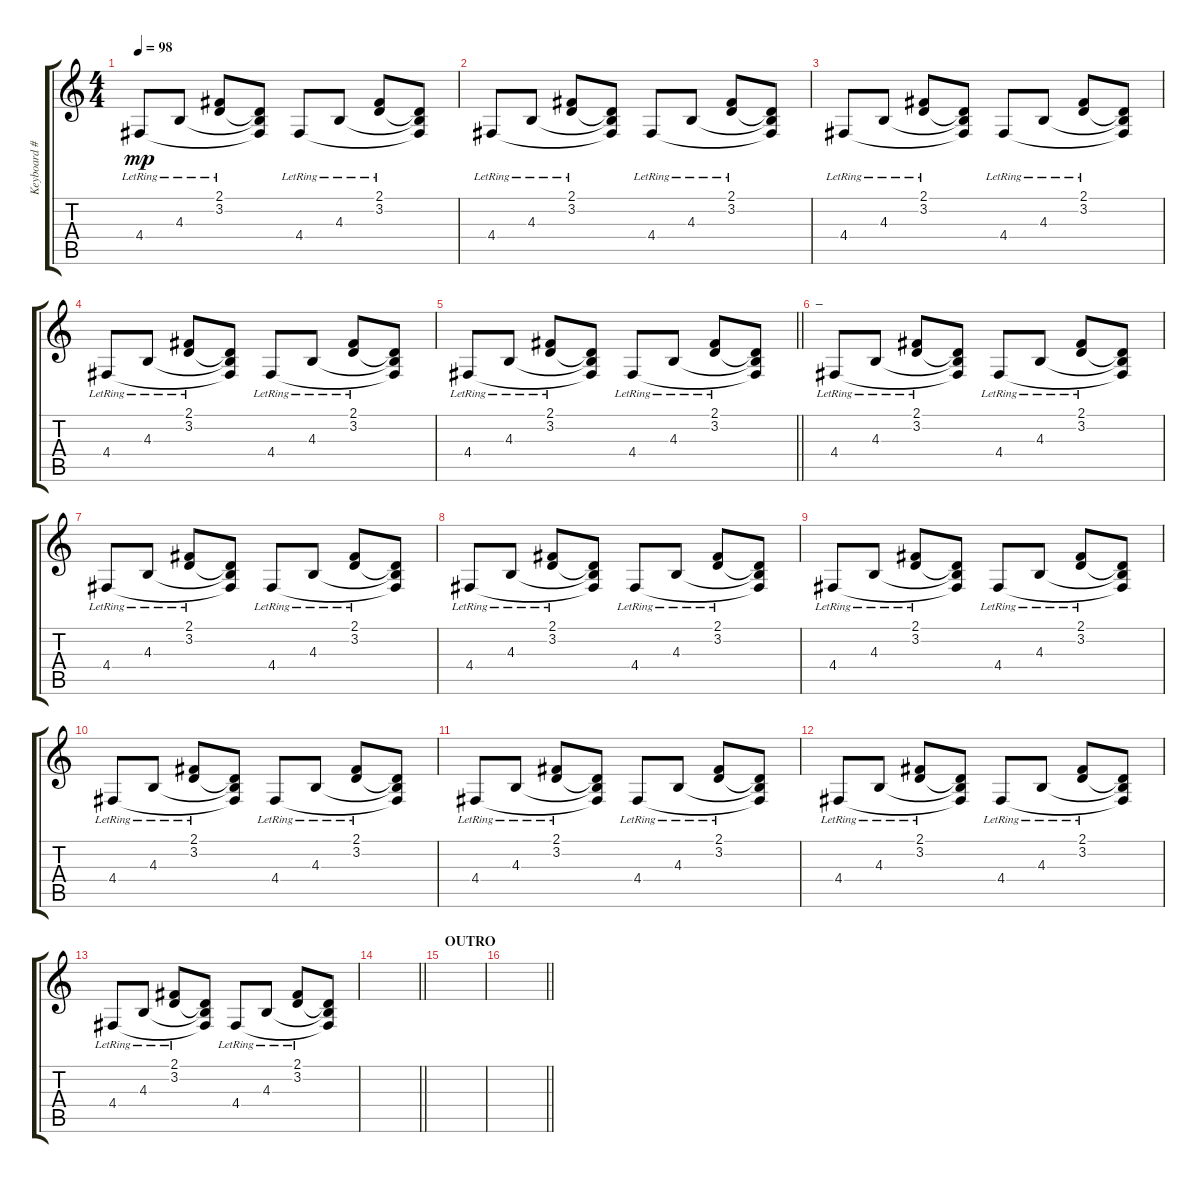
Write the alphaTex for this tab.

\track ("Keyboard #3" "Keyboard #") {instrument acousticgrandpiano}
\staff {score tabs}
\tuning (E4 B3 G3 D3 A2 E2) {hide}
\ts (4 4)
\tempo 98
\clef g2
\ks c
4.4{lr}.8{dy mp} 4.3{lr}.8 (2.1{lr} 3.2{lr}).8 (3.2{t} 4.3{t} 4.4{t}).8 4.4{lr}.8 4.3{lr}.8 (2.1{lr} 3.2{lr}).8 (3.2{t} 4.3{t} 4.4{t}).8 |
4.4{lr}.8 4.3{lr}.8 (2.1{lr} 3.2{lr}).8 (3.2{t} 4.3{t} 4.4{t}).8 4.4{lr}.8 4.3{lr}.8 (2.1{lr} 3.2{lr}).8 (3.2{t} 4.3{t} 4.4{t}).8 |
4.4{lr}.8 4.3{lr}.8 (2.1{lr} 3.2{lr}).8 (3.2{t} 4.3{t} 4.4{t}).8 4.4{lr}.8 4.3{lr}.8 (2.1{lr} 3.2{lr}).8 (3.2{t} 4.3{t} 4.4{t}).8 |
4.4{lr}.8 4.3{lr}.8 (2.1{lr} 3.2{lr}).8 (3.2{t} 4.3{t} 4.4{t}).8 4.4{lr}.8 4.3{lr}.8 (2.1{lr} 3.2{lr}).8 (3.2{t} 4.3{t} 4.4{t}).8 |
\barLineRight lightlight
4.4{lr}.8 4.3{lr}.8 (2.1{lr} 3.2{lr}).8 (3.2{t} 4.3{t} 4.4{t}).8 4.4{lr}.8 4.3{lr}.8 (2.1{lr} 3.2{lr}).8 (3.2{t} 4.3{t} 4.4{t}).8 |
\section ("" "_")
4.4{lr}.8 4.3{lr}.8 (2.1{lr} 3.2{lr}).8 (3.2{t} 4.3{t} 4.4{t}).8 4.4{lr}.8 4.3{lr}.8 (2.1{lr} 3.2{lr}).8 (3.2{t} 4.3{t} 4.4{t}).8 |
4.4{lr}.8 4.3{lr}.8 (2.1{lr} 3.2{lr}).8 (3.2{t} 4.3{t} 4.4{t}).8 4.4{lr}.8 4.3{lr}.8 (2.1{lr} 3.2{lr}).8 (3.2{t} 4.3{t} 4.4{t}).8 |
4.4{lr}.8 4.3{lr}.8 (2.1{lr} 3.2{lr}).8 (3.2{t} 4.3{t} 4.4{t}).8 4.4{lr}.8 4.3{lr}.8 (2.1{lr} 3.2{lr}).8 (3.2{t} 4.3{t} 4.4{t}).8 |
4.4{lr}.8 4.3{lr}.8 (2.1{lr} 3.2{lr}).8 (3.2{t} 4.3{t} 4.4{t}).8 4.4{lr}.8 4.3{lr}.8 (2.1{lr} 3.2{lr}).8 (3.2{t} 4.3{t} 4.4{t}).8 |
4.4{lr}.8 4.3{lr}.8 (2.1{lr} 3.2{lr}).8 (3.2{t} 4.3{t} 4.4{t}).8 4.4{lr}.8 4.3{lr}.8 (2.1{lr} 3.2{lr}).8 (3.2{t} 4.3{t} 4.4{t}).8 |
4.4{lr}.8 4.3{lr}.8 (2.1{lr} 3.2{lr}).8 (3.2{t} 4.3{t} 4.4{t}).8 4.4{lr}.8 4.3{lr}.8 (2.1{lr} 3.2{lr}).8 (3.2{t} 4.3{t} 4.4{t}).8 |
4.4{lr}.8 4.3{lr}.8 (2.1{lr} 3.2{lr}).8 (3.2{t} 4.3{t} 4.4{t}).8 4.4{lr}.8 4.3{lr}.8 (2.1{lr} 3.2{lr}).8 (3.2{t} 4.3{t} 4.4{t}).8 |
4.4{lr}.8 4.3{lr}.8 (2.1{lr} 3.2{lr}).8 (3.2{t} 4.3{t} 4.4{t}).8 4.4{lr}.8 4.3{lr}.8 (2.1{lr} 3.2{lr}).8 (3.2{t} 4.3{t} 4.4{t}).8 |
\barLineRight lightlight
|
\section ("" "OUTRO")
|
\barLineRight lightlight
